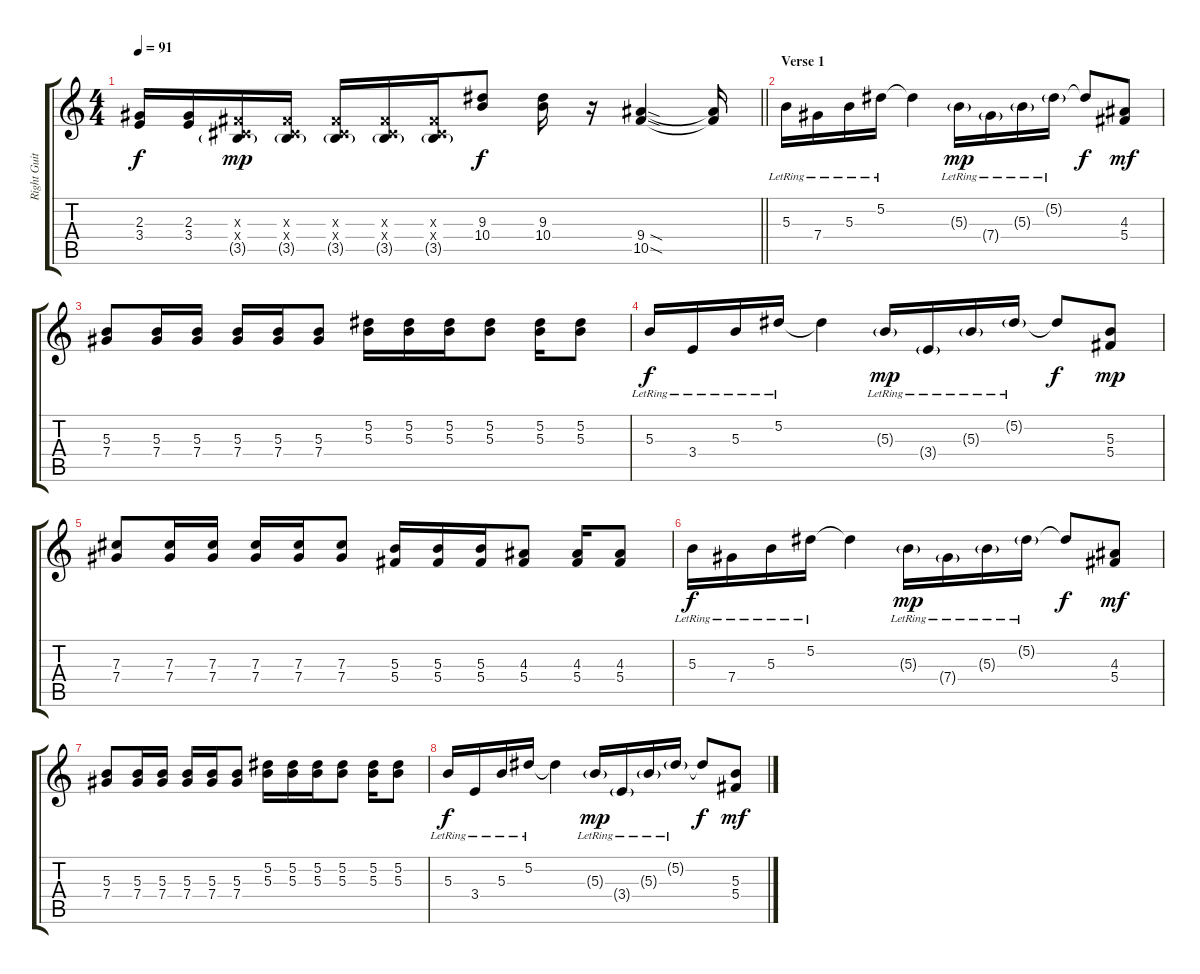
\track ("Right Guitar" "Right Guit") {instrument overdrivenguitar}
\staff {score tabs}
\tuning (Eb4 Bb3 Gb3 Db3 Ab2 Db2) {hide}
\ts (4 4)
\tempo 91
\clef g2
\barLineRight lightlight
\ks c
(2.3{t} 3.4{t}).16{dy f} (2.3 3.4).16 (0.3{x} 0.4{x} 3.5{g}).16{dy mp} (0.3{x} 0.4{x} 3.5{g}).16 (0.3{x} 0.4{x} 3.5{g}).16 (0.3{x} 0.4{x} 3.5{g}).16 (0.3{x} 0.4{x} 3.5{g}).16 (9.3 10.4).8{dy f} (9.3 10.4).16 r.16 (9.4{sod} 10.5{sod}).4 (9.4{t} 10.5{t}).16 |
\section ("" "Verse 1")
5.3{lr}.16{instrument electricguitarclean} 7.4{lr}.16 5.3{lr}.16 5.2{lr}.16 5.2{t}.4 5.3{g lr}.16{dy mp} 7.4{g lr}.16 5.3{g lr}.16 5.2{g lr}.16 5.2{t}.8{dy f} (4.3 5.4).8{dy mf} |
(5.3 7.4).8 (5.3 7.4).16 (5.3 7.4).16 (5.3 7.4).16 (5.3 7.4).16 (5.3 7.4).8 (5.2 5.3).16 (5.2 5.3).16 (5.2 5.3).16 (5.2 5.3).8 (5.2 5.3).16 (5.2 5.3).8 |
5.3{lr}.16{dy f} 3.4{lr}.16 5.3{lr}.16 5.2{lr}.16 5.2{t}.4 5.3{g lr}.16{dy mp} 3.4{g lr}.16 5.3{g lr}.16 5.2{g lr}.16 5.2{t}.8{dy f} (5.3 5.4).8{dy mp} |
(7.3 7.4).8 (7.3 7.4).16 (7.3 7.4).16 (7.3 7.4).16 (7.3 7.4).16 (7.3 7.4).8 (5.3 5.4).16 (5.3 5.4).16 (5.3 5.4).16 (4.3 5.4).8 (4.3 5.4).16 (4.3 5.4).8 |
5.3{lr}.16{dy f} 7.4{lr}.16 5.3{lr}.16 5.2{lr}.16 5.2{t}.4 5.3{g lr}.16{dy mp} 7.4{g lr}.16 5.3{g lr}.16 5.2{g lr}.16 5.2{t}.8{dy f} (4.3 5.4).8{dy mf} |
(5.3 7.4).8 (5.3 7.4).16 (5.3 7.4).16 (5.3 7.4).16 (5.3 7.4).16 (5.3 7.4).8 (5.2 5.3).16 (5.2 5.3).16 (5.2 5.3).16 (5.2 5.3).8 (5.2 5.3).16 (5.2 5.3).8 |
5.3{lr}.16{dy f} 3.4{lr}.16 5.3{lr}.16 5.2{lr}.16 5.2{t}.4 5.3{g lr}.16{dy mp} 3.4{g lr}.16 5.3{g lr}.16 5.2{g lr}.16 5.2{t}.8{dy f} (5.3 5.4).8{dy mf}
